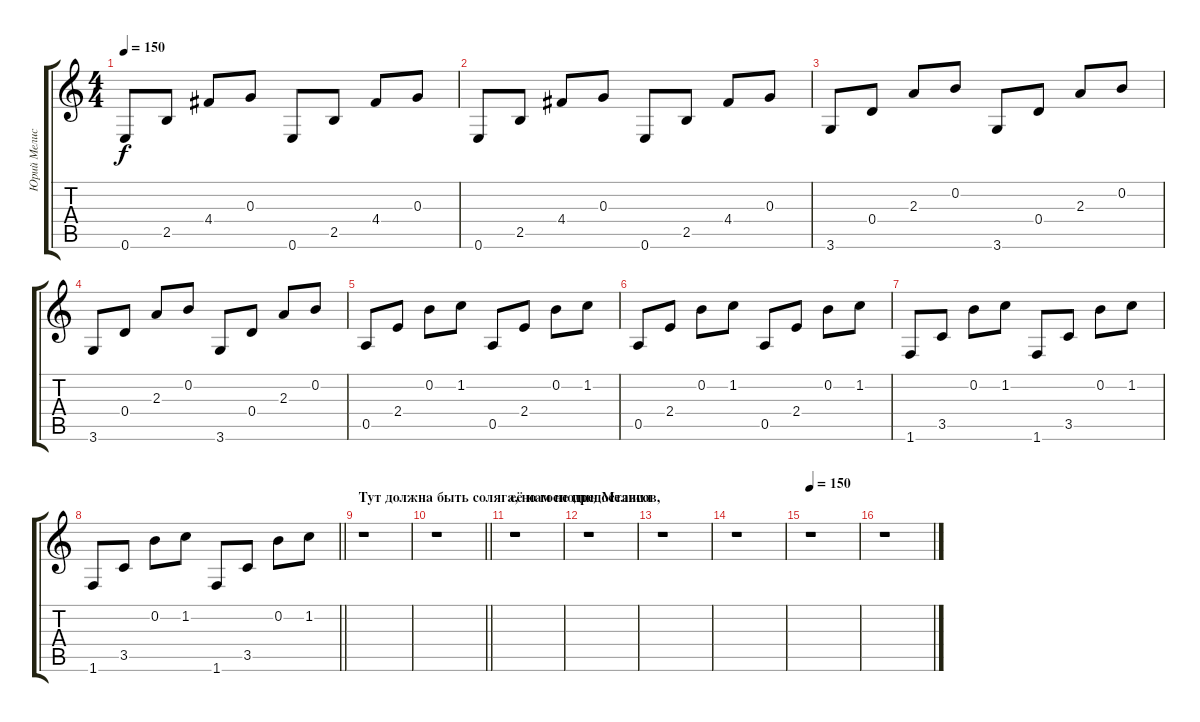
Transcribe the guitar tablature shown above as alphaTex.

\track ("Юрий Мелисов" "Юрий Мелис") {instrument electricguitarclean}
\staff {score tabs}
\tuning (E4 B3 G3 D3 A2 E2) {hide}
\ts (4 4)
\tempo 150
\clef g2
\ks c
0.6.8{dy f} 2.5.8 4.4.8 0.3.8 0.6.8 2.5.8 4.4.8 0.3.8 |
0.6.8 2.5.8 4.4.8 0.3.8 0.6.8 2.5.8 4.4.8 0.3.8 |
3.6.8 0.4.8 2.3.8 0.2.8 3.6.8 0.4.8 2.3.8 0.2.8 |
3.6.8 0.4.8 2.3.8 0.2.8 3.6.8 0.4.8 2.3.8 0.2.8 |
0.5.8 2.4.8 0.2.8 1.2.8 0.5.8 2.4.8 0.2.8 1.2.8 |
0.5.8 2.4.8 0.2.8 1.2.8 0.5.8 2.4.8 0.2.8 1.2.8 |
1.6.8 3.5.8 0.2.8 1.2.8 1.6.8 3.5.8 0.2.8 1.2.8 |
\barLineRight lightlight
1.6.8 3.5.8 0.2.8 1.2.8 1.6.8 3.5.8 0.2.8 1.2.8 |
\section ("" "Тут должна быть соляга, но господин Мелисов,")
r.1 |
\barLineRight lightlight
r.1 |
\section ("" "её нам не предоставил")
r.1 |
r.1 |
r.1 |
r.1 |
\tempo 150
r.1 |
r.1
